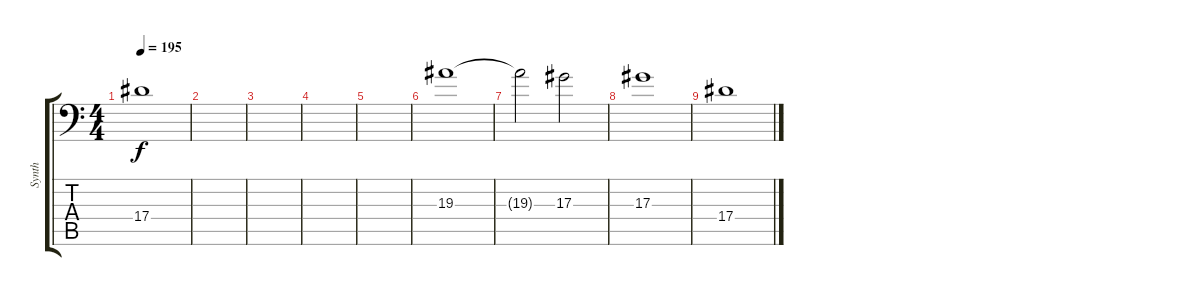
\track ("Synth" "Synth") {instrument pad7halo}
\staff {score tabs}
\tuning (C4 G3 Eb3 Bb2 F2 Bb1) {hide}
\ts (4 4)
\tempo 195
\clef f4
\ks c
17.4.1{dy f} |
|
|
|
|
19.3.1 |
19.3{t}.2 17.3.2 |
17.3.1 |
17.4.1
